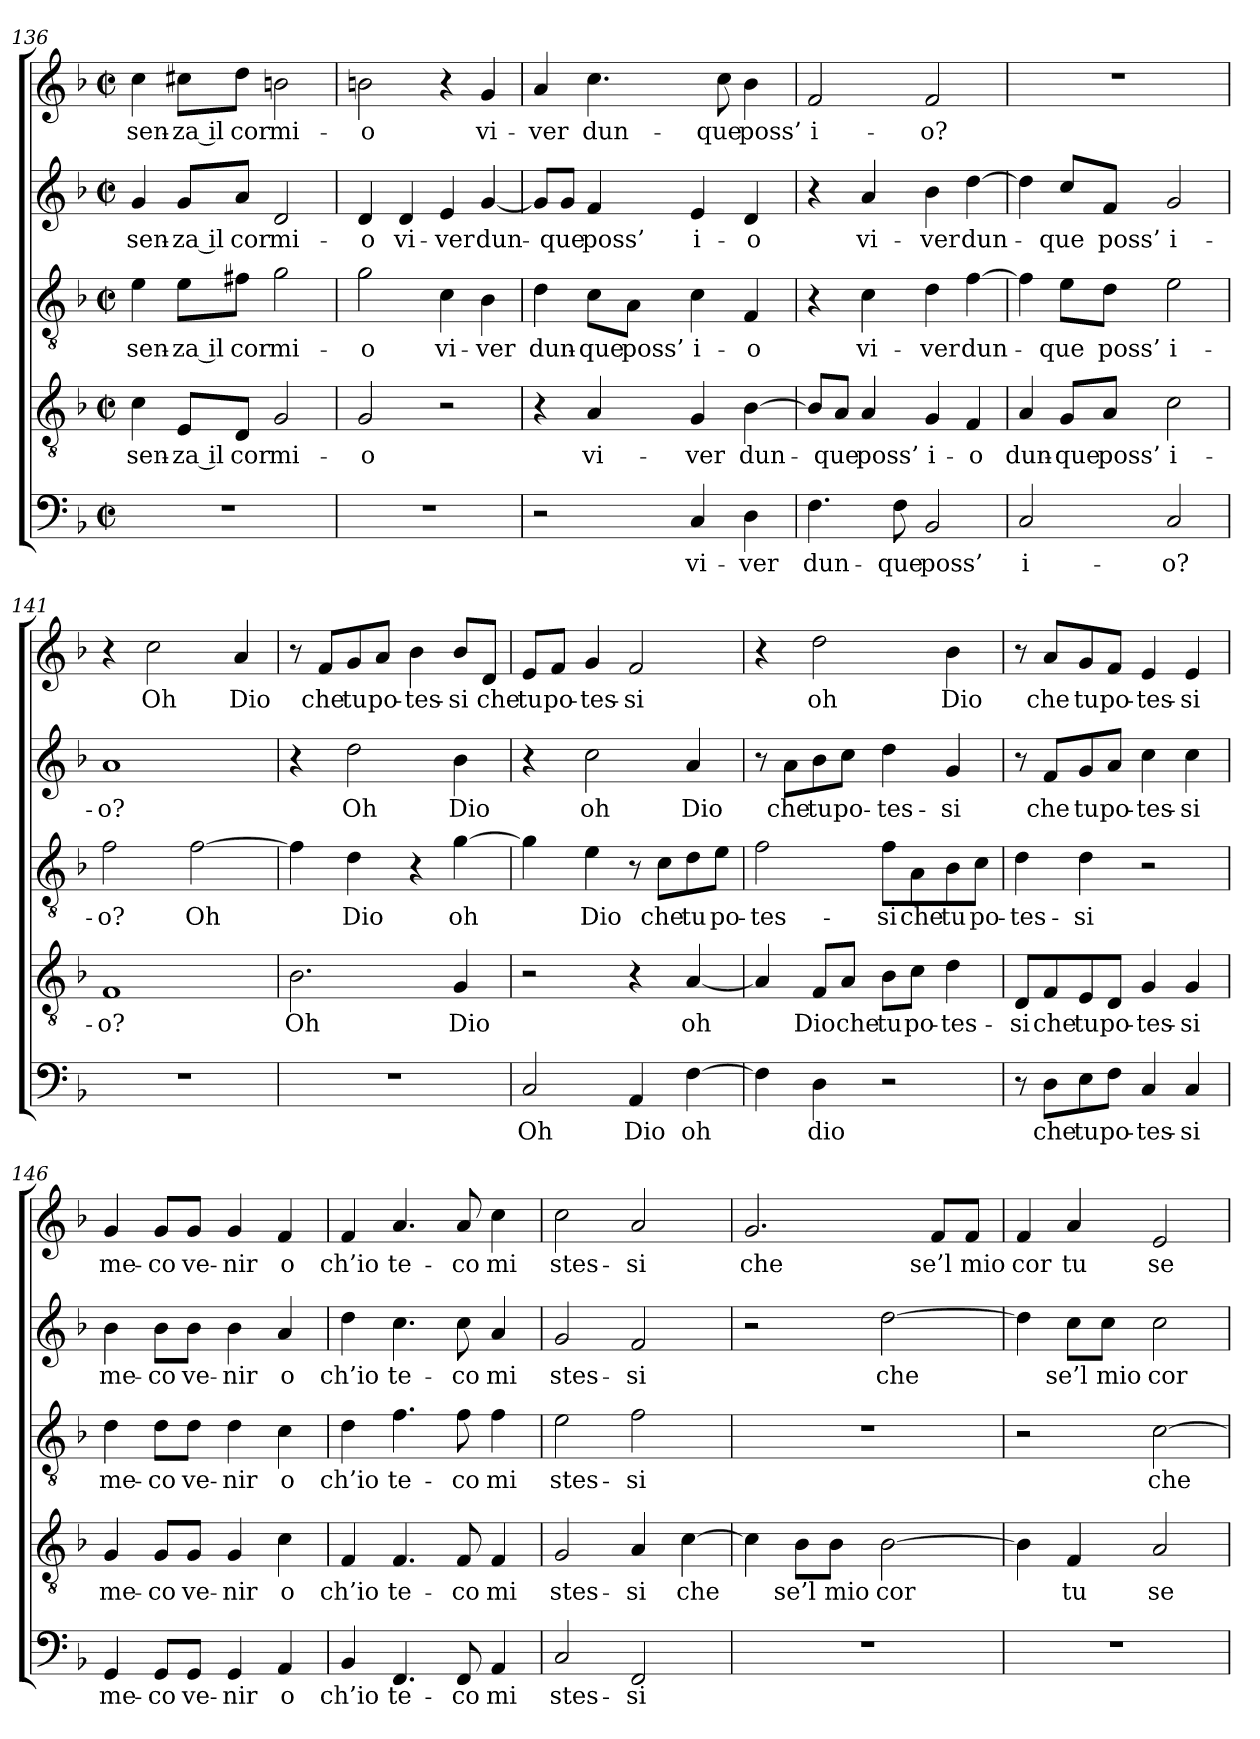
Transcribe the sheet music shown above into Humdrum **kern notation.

**kern	**text	**kern	**text	**kern	**text	**kern	**text	**kern	**text
*part5	*part5	*part4	*part4	*part3	*part3	*part2	*part2	*part1	*part1
*staff5	*staff5	*staff4	*staff4	*staff3	*staff3	*staff2	*staff2	*staff1	*staff1
*clefF4	*	*clefGv2	*	*clefGv2	*	*clefG2	*	*clefG2	*
*k[b-]	*	*k[b-]	*	*k[b-]	*	*k[b-]	*	*k[b-]	*
*F:	*	*F:	*	*F:	*	*F:	*	*F:	*
*M2/2	*	*M2/2	*	*M2/2	*	*M2/2	*	*M2/2	*
*met(c|)	*	*met(c|)	*	*met(c|)	*	*met(c|)	*	*met(c|)	*
=136	=136	=136	=136	=136	=136	=136	=136	=136	=136
!	!	!	!LO:LY:b	!	!LO:LY:b	!	!LO:LY:b	!	!LO:LY:b
1r	.	4c\	sen-	4e\	sen-	4g/	sen-	4cc\	sen-
!	!	!	!LO:LY:b	!	!LO:LY:b	!	!LO:LY:b	!	!LO:LY:b
.	.	8E/L	-za il	8e\L	-za il	8g/L	-za il	8cc#X\L	-za il
!	!	!	!LO:LY:b	!	!LO:LY:b	!	!LO:LY:b	!	!LO:LY:b
.	.	8D/J	cor	8f#X\J	cor	8a/J	cor	8dd\J	cor
!	!	!	!LO:LY:b	!	!LO:LY:b	!	!LO:LY:b	!	!LO:LY:b
.	.	2G/	mi-	2g\	mi-	2d/	mi-	2bn\	mi-
!!LO:PB:g=z
=137	=137	=137	=137	=137	=137	=137	=137	=137	=137
!	!	!	!LO:LY:b	!	!LO:LY:b	!	!LO:LY:b	!	!LO:LY:b
1r	.	2G/	-o	2g\	-o	4d/	-o	2bn\	-o
!	!	!	!	!	!	!	!LO:LY:b	!	!
.	.	.	.	.	.	4d/	vi-	.	.
!	!	!	!	!	!LO:LY:b	!	!LO:LY:b	!	!
.	.	2r	.	4c\	vi-	4e/	-ver	4r	.
!	!	!	!	!	!LO:LY:b	!	!LO:LY:b	!	!LO:LY:b
.	.	.	.	4B-\	-ver	[4g/	dun-	4g/	vi-
=138	=138	=138	=138	=138	=138	=138	=138	=138	=138
!	!	!	!	!	!LO:LY:b	!	!	!	!LO:LY:b
2r	.	4r	.	4d\	dun-	8g/L]	.	4a/	-ver
!	!	!	!	!	!	!	!LO:LY:b	!	!
.	.	.	.	.	.	8g/J	-que	.	.
!	!	!	!LO:LY:b	!	!LO:LY:b	!	!LO:LY:b	!	!LO:LY:b
.	.	4A/	vi-	8c\L	-que	4f/	poss’	4.cc\	dun-
!	!	!	!	!	!LO:LY:b	!	!	!	!
.	.	.	.	8A\J	poss’	.	.	.	.
!	!LO:LY:b	!	!LO:LY:b	!	!LO:LY:b	!	!LO:LY:b	!	!
4C/	vi-	4G/	-ver	4c\	i-	4e/	i-	.	.
!	!	!	!	!	!	!	!	!	!LO:LY:b
.	.	.	.	.	.	.	.	8cc\	-que
!	!LO:LY:b	!	!LO:LY:b	!	!LO:LY:b	!	!LO:LY:b	!	!LO:LY:b
4D\	-ver	[4B-\	dun-	4F/	-o	4d/	-o	4b-\	poss’
=139	=139	=139	=139	=139	=139	=139	=139	=139	=139
!	!LO:LY:b	!	!	!	!	!	!	!	!LO:LY:b
4.F\	dun-	8B-/L]	.	4r	.	4r	.	2f/	i-
!	!	!	!LO:LY:b	!	!	!	!	!	!
.	.	8A/J	-que	.	.	.	.	.	.
!	!	!	!LO:LY:b	!	!LO:LY:b	!	!LO:LY:b	!	!
.	.	4A/	poss’	4c\	vi-	4a/	vi-	.	.
!	!LO:LY:b	!	!	!	!	!	!	!	!
8F\	-que	.	.	.	.	.	.	.	.
!	!LO:LY:b	!	!LO:LY:b	!	!LO:LY:b	!	!LO:LY:b	!	!LO:LY:b
2BB-/	poss’	4G/	i-	4d\	-ver	4b-\	-ver	2f/	-o?
!	!	!	!LO:LY:b	!	!LO:LY:b	!	!LO:LY:b	!	!
.	.	4F/	-o	[4f\	dun-	[4dd\	dun-	.	.
=140	=140	=140	=140	=140	=140	=140	=140	=140	=140
!	!LO:LY:b	!	!LO:LY:b	!	!	!	!	!	!
2C/	i-	4A/	dun-	4f\]	.	4dd\]	.	1r	.
!	!	!	!LO:LY:b	!	!LO:LY:b	!	!LO:LY:b	!	!
.	.	8G/L	-que	8e\L	-que	8cc/L	-que	.	.
!	!	!	!LO:LY:b	!	!LO:LY:b	!	!LO:LY:b	!	!
.	.	8A/J	poss’	8d\J	poss’	8f/J	poss’	.	.
!	!LO:LY:b	!	!LO:LY:b	!	!LO:LY:b	!	!LO:LY:b	!	!
2C/	-o?	2c\	i-	2e\	i-	2g/	i-	.	.
=141	=141	=141	=141	=141	=141	=141	=141	=141	=141
!	!	!	!LO:LY:b	!	!LO:LY:b	!	!LO:LY:b	!	!
1r	.	1F	-o?	2f\	-o?	1a	-o?	4r	.
!	!	!	!	!	!	!	!	!	!LO:LY:b
.	.	.	.	.	.	.	.	2cc\	Oh
!	!	!	!	!	!LO:LY:b	!	!	!	!
.	.	.	.	[2f\	Oh	.	.	.	.
!	!	!	!	!	!	!	!	!	!LO:LY:b
.	.	.	.	.	.	.	.	4a/	Dio
!!LO:LB:g=z
=142	=142	=142	=142	=142	=142	=142	=142	=142	=142
!	!	!	!LO:LY:b	!	!	!	!	!	!
1r	.	2.B-\	Oh	4f\]	.	4r	.	8r	.
!	!	!	!	!	!	!	!	!	!LO:LY:b
.	.	.	.	.	.	.	.	8f/L	che
!	!	!	!	!	!LO:LY:b	!	!LO:LY:b	!	!LO:LY:b
.	.	.	.	4d\	Dio	2dd\	Oh	8g/	tu
!	!	!	!	!	!	!	!	!	!LO:LY:b
.	.	.	.	.	.	.	.	8a/J	po-
!	!	!	!	!	!	!	!	!	!LO:LY:b
.	.	.	.	4r	.	.	.	4b-\	-tes-
!	!	!	!LO:LY:b	!	!LO:LY:b	!	!LO:LY:b	!	!LO:LY:b
.	.	4G/	Dio	[4g\	oh	4b-\	Dio	8b-/L	-si
!	!	!	!	!	!	!	!	!	!LO:LY:b
.	.	.	.	.	.	.	.	8d/J	che
=143	=143	=143	=143	=143	=143	=143	=143	=143	=143
!	!LO:LY:b	!	!	!	!	!	!	!	!LO:LY:b
2C/	Oh	2r	.	4g\]	.	4r	.	8e/L	tu
!	!	!	!	!	!	!	!	!	!LO:LY:b
.	.	.	.	.	.	.	.	8f/J	po-
!	!	!	!	!	!LO:LY:b	!	!LO:LY:b	!	!LO:LY:b
.	.	.	.	4e\	Dio	2cc\	oh	4g/	-tes-
!	!LO:LY:b	!	!	!	!	!	!	!	!LO:LY:b
4AA/	Dio	4r	.	8r	.	.	.	2f/	-si
!	!	!	!	!	!LO:LY:b	!	!	!	!
.	.	.	.	8c\L	che	.	.	.	.
!	!LO:LY:b	!	!LO:LY:b	!	!LO:LY:b	!	!LO:LY:b	!	!
[4F\	oh	[4A/	oh	8d\	tu	4a/	Dio	.	.
!	!	!	!	!	!LO:LY:b	!	!	!	!
.	.	.	.	8e\J	po-	.	.	.	.
=144	=144	=144	=144	=144	=144	=144	=144	=144	=144
!	!	!	!	!	!LO:LY:b	!	!	!	!
4F\]	.	4A/]	.	2f\	-tes-	8r	.	4r	.
!	!	!	!	!	!	!	!LO:LY:b	!	!
.	.	.	.	.	.	8a\L	che	.	.
!	!LO:LY:b	!	!LO:LY:b	!	!	!	!LO:LY:b	!	!LO:LY:b
4D\	dio	8F/L	Dio	.	.	8b-\	tu	2dd\	oh
!	!	!	!LO:LY:b	!	!	!	!LO:LY:b	!	!
.	.	8A/J	che	.	.	8cc\J	po-	.	.
!	!	!	!LO:LY:b	!	!LO:LY:b	!	!LO:LY:b	!	!
2r	.	8B-\L	tu	8f\L	-si	4dd\	-tes-	.	.
!	!	!	!LO:LY:b	!	!LO:LY:b	!	!	!	!
.	.	8c\J	po-	8A\	che	.	.	.	.
!	!	!	!LO:LY:b	!	!LO:LY:b	!	!LO:LY:b	!	!LO:LY:b
.	.	4d\	-tes-	8B-\	tu	4g/	-si	4b-\	Dio
!	!	!	!	!	!LO:LY:b	!	!	!	!
.	.	.	.	8c\J	po-	.	.	.	.
=145	=145	=145	=145	=145	=145	=145	=145	=145	=145
!	!	!	!LO:LY:b	!	!LO:LY:b	!	!	!	!
8r	.	8D/L	-si	4d\	-tes-	8r	.	8r	.
!	!LO:LY:b	!	!LO:LY:b	!	!	!	!LO:LY:b	!	!LO:LY:b
8D\L	che	8F/	che	.	.	8f/L	che	8a/L	che
!	!LO:LY:b	!	!LO:LY:b	!	!LO:LY:b	!	!LO:LY:b	!	!LO:LY:b
8E\	tu	8E/	tu	4d\	-si	8g/	tu	8g/	tu
!	!LO:LY:b	!	!LO:LY:b	!	!	!	!LO:LY:b	!	!LO:LY:b
8F\J	po-	8D/J	po-	.	.	8a/J	po-	8f/J	po-
!	!LO:LY:b	!	!LO:LY:b	!	!	!	!LO:LY:b	!	!LO:LY:b
4C/	-tes-	4G/	-tes-	2r	.	4cc\	-tes-	4e/	-tes-
!	!LO:LY:b	!	!LO:LY:b	!	!	!	!LO:LY:b	!	!LO:LY:b
4C/	-si	4G/	-si	.	.	4cc\	-si	4e/	-si
=146	=146	=146	=146	=146	=146	=146	=146	=146	=146
!	!LO:LY:b	!	!LO:LY:b	!	!LO:LY:b	!	!LO:LY:b	!	!LO:LY:b
4GG/	me-	4G/	me-	4d\	me-	4b-\	me-	4g/	me-
!	!LO:LY:b	!	!LO:LY:b	!	!LO:LY:b	!	!LO:LY:b	!	!LO:LY:b
8GG/L	-co	8G/L	-co	8d\L	-co	8b-\L	-co	8g/L	-co
!	!LO:LY:b	!	!LO:LY:b	!	!LO:LY:b	!	!LO:LY:b	!	!LO:LY:b
8GG/J	ve-	8G/J	ve-	8d\J	ve-	8b-\J	ve-	8g/J	ve-
!	!LO:LY:b	!	!LO:LY:b	!	!LO:LY:b	!	!LO:LY:b	!	!LO:LY:b
4GG/	-nir	4G/	-nir	4d\	-nir	4b-\	-nir	4g/	-nir
!	!LO:LY:b	!	!LO:LY:b	!	!LO:LY:b	!	!LO:LY:b	!	!LO:LY:b
4AA/	o	4c\	o	4c\	o	4a/	o	4f/	o
!!LO:LB:g=z
=147	=147	=147	=147	=147	=147	=147	=147	=147	=147
!	!LO:LY:b	!	!LO:LY:b	!	!LO:LY:b	!	!LO:LY:b	!	!LO:LY:b
4BB-/	ch’io	4F/	ch’io	4d\	ch’io	4dd\	ch’io	4f/	ch’io
!	!LO:LY:b	!	!LO:LY:b	!	!LO:LY:b	!	!LO:LY:b	!	!LO:LY:b
4.FF/	te-	4.F/	te-	4.f\	te-	4.cc\	te-	4.a/	te-
!	!LO:LY:b	!	!LO:LY:b	!	!LO:LY:b	!	!LO:LY:b	!	!LO:LY:b
8FF/	-co	8F/	-co	8f\	-co	8cc\	-co	8a/	-co
!	!LO:LY:b	!	!LO:LY:b	!	!LO:LY:b	!	!LO:LY:b	!	!LO:LY:b
4AA/	mi	4F/	mi	4f\	mi	4a/	mi	4cc\	mi
=148	=148	=148	=148	=148	=148	=148	=148	=148	=148
!	!LO:LY:b	!	!LO:LY:b	!	!LO:LY:b	!	!LO:LY:b	!	!LO:LY:b
2C/	stes-	2G/	stes-	2e\	stes-	2g/	stes-	2cc\	stes-
!	!LO:LY:b	!	!LO:LY:b	!	!LO:LY:b	!	!LO:LY:b	!	!LO:LY:b
2FF/	-si	4A/	-si	2f\	-si	2f/	-si	2a/	-si
!	!	!	!LO:LY:b	!	!	!	!	!	!
.	.	[4c\	che	.	.	.	.	.	.
=149	=149	=149	=149	=149	=149	=149	=149	=149	=149
!	!	!	!	!	!	!	!	!	!LO:LY:b
1r	.	4c\]	.	1r	.	2r	.	2.g/	che
!	!	!	!LO:LY:b	!	!	!	!	!	!
.	.	8B-\L	se’l	.	.	.	.	.	.
!	!	!	!LO:LY:b	!	!	!	!	!	!
.	.	8B-\J	mio	.	.	.	.	.	.
!	!	!	!LO:LY:b	!	!	!	!LO:LY:b	!	!
.	.	[2B-\	cor	.	.	[2dd\	che	.	.
!	!	!	!	!	!	!	!	!	!LO:LY:b
.	.	.	.	.	.	.	.	8f/L	se’l
!	!	!	!	!	!	!	!	!	!LO:LY:b
.	.	.	.	.	.	.	.	8f/J	mio
=150	=150	=150	=150	=150	=150	=150	=150	=150	=150
!	!	!	!	!	!	!	!	!	!LO:LY:b
1r	.	4B-\]	.	2r	.	4dd\]	.	4f/	cor
!	!	!	!LO:LY:b	!	!	!	!LO:LY:b	!	!LO:LY:b
.	.	4F/	tu	.	.	8cc\L	se’l	4a/	tu
!	!	!	!	!	!	!	!LO:LY:b	!	!
.	.	.	.	.	.	8cc\J	mio	.	.
!	!	!	!LO:LY:b	!	!LO:LY:b	!	!LO:LY:b	!	!LO:LY:b
.	.	2A/	se-	[2c\	che	2cc\	cor	2e/	se-
=	=	=	=	=	=	=	=	=	=
*-	*-	*-	*-	*-	*-	*-	*-	*-	*-
